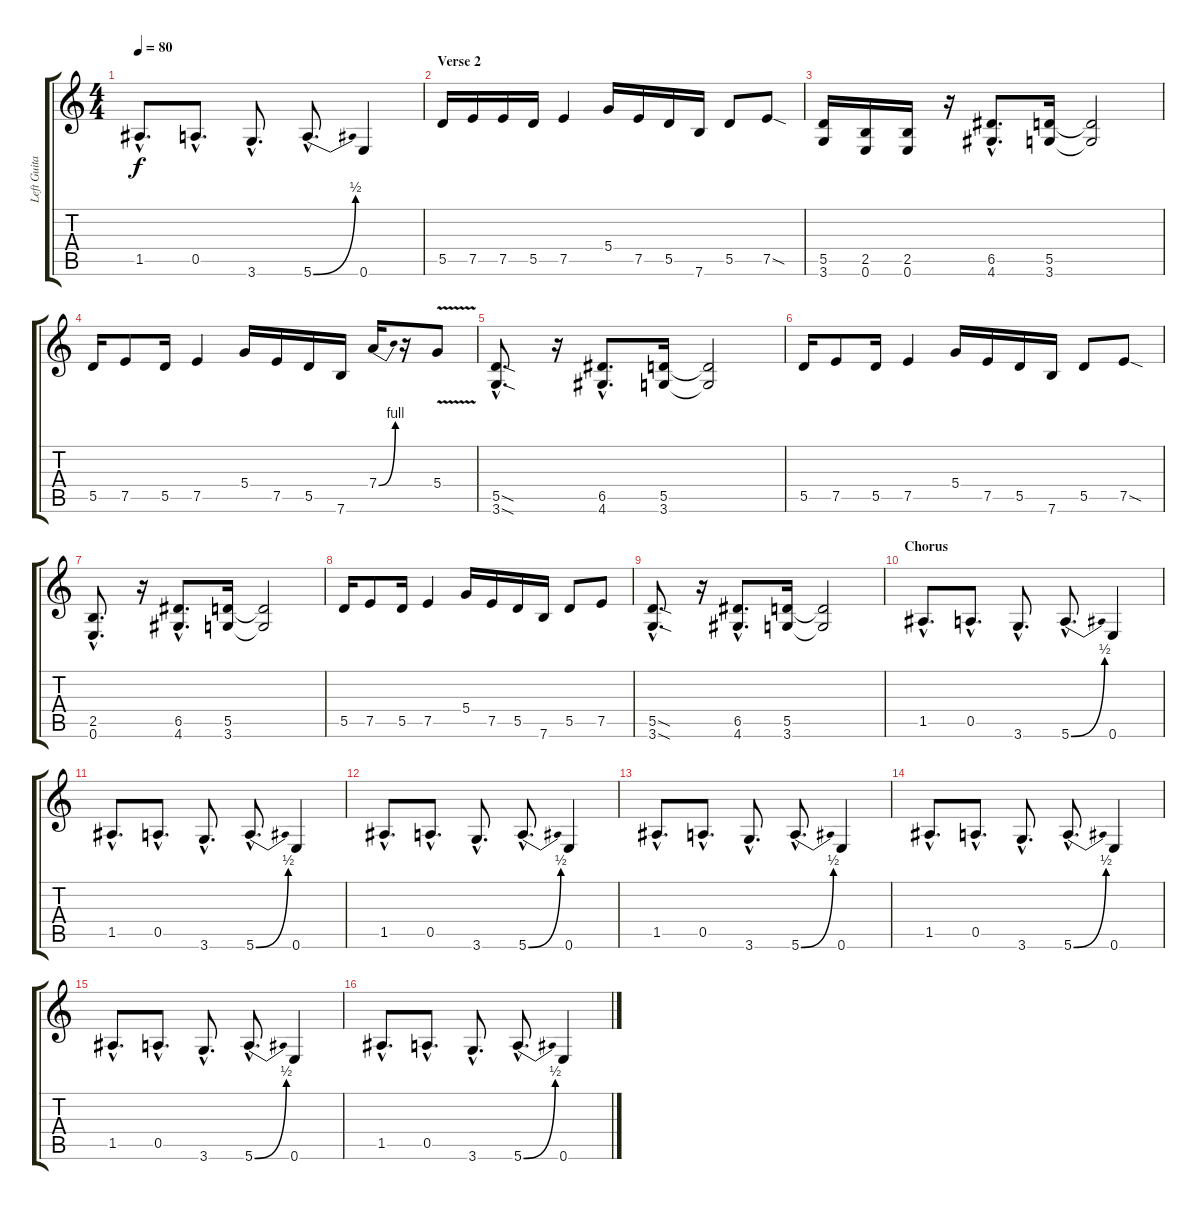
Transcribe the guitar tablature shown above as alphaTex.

\track ("Left Guitar" "Left Guita") {instrument overdrivenguitar}
\staff {score tabs}
\tuning (E4 B3 G3 D3 A2 E2) {hide}
\ts (4 4)
\tempo 80
\clef g2
\ks c
1.5{hac}.8{d dy f} 0.5{hac}.8{d} 3.6{hac}.8{d} 5.6{be (bend 0 0 60 2) hac}.8{d} 0.6.4 |
\section ("" "Verse 2")
5.5.16 7.5.16 7.5.16 5.5.16 7.5.4 5.4.16 7.5.16 5.5.16 7.6.16 5.5.8 7.5{sod}.8 |
(5.5 3.6).16 (2.5 0.6).16 (2.5 0.6).16 r.16 (6.5{hac} 4.6{hac}).8{d} (5.5 3.6).16 (5.5{t} 3.6{t}).2 |
5.5.16 7.5.8 5.5.16 7.5.4 5.4.16 7.5.16 5.5.16 7.6.16 7.4{be (bend 0 0 60 4)}.16 r.16 5.4{v}.8 |
(5.5{sod hac} 3.6{sod hac}).8{d} r.16 (6.5{hac} 4.6{hac}).8{d} (5.5 3.6).16 (5.5{t} 3.6{t}).2 |
5.5.16 7.5.8 5.5.16 7.5.4 5.4.16 7.5.16 5.5.16 7.6.16 5.5.8 7.5{sod}.8 |
(2.5{hac} 0.6{hac}).8{d} r.16 (6.5{hac} 4.6{hac}).8{d} (5.5 3.6).16 (5.5{t} 3.6{t}).2 |
5.5.16 7.5.8 5.5.16 7.5.4 5.4.16 7.5.16 5.5.16 7.6.16 5.5.8 7.5.8 |
(5.5{sod hac} 3.6{sod hac}).8{d} r.16 (6.5{hac} 4.6{hac}).8{d} (5.5 3.6).16 (5.5{t} 3.6{t}).2 |
\section ("" "Chorus")
1.5{hac}.8{d} 0.5{hac}.8{d} 3.6{hac}.8{d} 5.6{be (bend 0 0 60 2) hac}.8{d} 0.6.4 |
1.5{hac}.8{d} 0.5{hac}.8{d} 3.6{hac}.8{d} 5.6{be (bend 0 0 60 2) hac}.8{d} 0.6.4 |
1.5{hac}.8{d} 0.5{hac}.8{d} 3.6{hac}.8{d} 5.6{be (bend 0 0 60 2) hac}.8{d} 0.6.4 |
1.5{hac}.8{d} 0.5{hac}.8{d} 3.6{hac}.8{d} 5.6{be (bend 0 0 60 2) hac}.8{d} 0.6.4 |
1.5{hac}.8{d} 0.5{hac}.8{d} 3.6{hac}.8{d} 5.6{be (bend 0 0 60 2) hac}.8{d} 0.6.4 |
1.5{hac}.8{d} 0.5{hac}.8{d} 3.6{hac}.8{d} 5.6{be (bend 0 0 60 2) hac}.8{d} 0.6.4 |
1.5{hac}.8{d} 0.5{hac}.8{d} 3.6{hac}.8{d} 5.6{be (bend 0 0 60 2) hac}.8{d} 0.6.4
